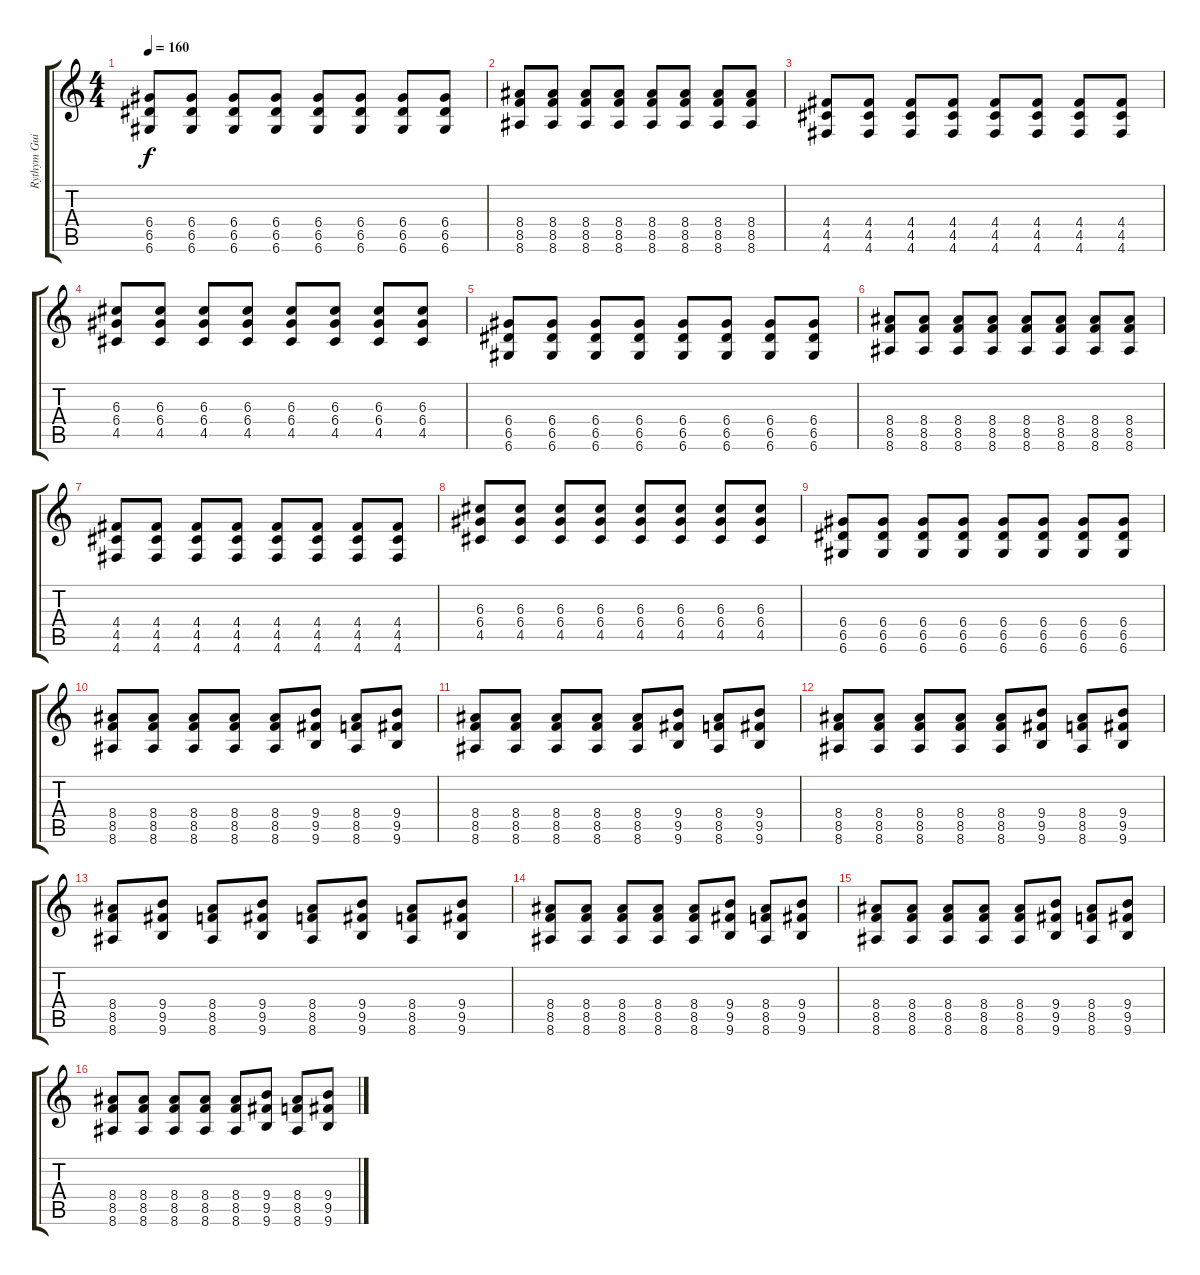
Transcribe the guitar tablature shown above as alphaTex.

\track ("Rythym Guitar" "Rythym Gui") {instrument distortionguitar}
\staff {score tabs}
\tuning (E4 B3 G3 D3 A2 D2) {hide}
\ts (4 4)
\tempo 160
\clef g2
\ks c
(6.4 6.5 6.6).8{dy f} (6.4 6.5 6.6).8 (6.4 6.5 6.6).8 (6.4 6.5 6.6).8 (6.4 6.5 6.6).8 (6.4 6.5 6.6).8 (6.4 6.5 6.6).8 (6.4 6.5 6.6).8 |
(8.4 8.5 8.6).8 (8.4 8.5 8.6).8 (8.4 8.5 8.6).8 (8.4 8.5 8.6).8 (8.4 8.5 8.6).8 (8.4 8.5 8.6).8 (8.4 8.5 8.6).8 (8.4 8.5 8.6).8 |
(4.4 4.5 4.6).8 (4.4 4.5 4.6).8 (4.4 4.5 4.6).8 (4.4 4.5 4.6).8 (4.4 4.5 4.6).8 (4.4 4.5 4.6).8 (4.4 4.5 4.6).8 (4.4 4.5 4.6).8 |
(6.3 6.4 4.5).8 (6.3 6.4 4.5).8 (6.3 6.4 4.5).8 (6.3 6.4 4.5).8 (6.3 6.4 4.5).8 (6.3 6.4 4.5).8 (6.3 6.4 4.5).8 (6.3 6.4 4.5).8 |
(6.4 6.5 6.6).8 (6.4 6.5 6.6).8 (6.4 6.5 6.6).8 (6.4 6.5 6.6).8 (6.4 6.5 6.6).8 (6.4 6.5 6.6).8 (6.4 6.5 6.6).8 (6.4 6.5 6.6).8 |
(8.4 8.5 8.6).8 (8.4 8.5 8.6).8 (8.4 8.5 8.6).8 (8.4 8.5 8.6).8 (8.4 8.5 8.6).8 (8.4 8.5 8.6).8 (8.4 8.5 8.6).8 (8.4 8.5 8.6).8 |
(4.4 4.5 4.6).8 (4.4 4.5 4.6).8 (4.4 4.5 4.6).8 (4.4 4.5 4.6).8 (4.4 4.5 4.6).8 (4.4 4.5 4.6).8 (4.4 4.5 4.6).8 (4.4 4.5 4.6).8 |
(6.3 6.4 4.5).8 (6.3 6.4 4.5).8 (6.3 6.4 4.5).8 (6.3 6.4 4.5).8 (6.3 6.4 4.5).8 (6.3 6.4 4.5).8 (6.3 6.4 4.5).8 (6.3 6.4 4.5).8 |
(6.4 6.5 6.6).8 (6.4 6.5 6.6).8 (6.4 6.5 6.6).8 (6.4 6.5 6.6).8 (6.4 6.5 6.6).8 (6.4 6.5 6.6).8 (6.4 6.5 6.6).8 (6.4 6.5 6.6).8 |
(8.4 8.5 8.6).8{balance 8} (8.4 8.5 8.6).8 (8.4 8.5 8.6).8 (8.4 8.5 8.6).8 (8.4 8.5 8.6).8 (9.4 9.5 9.6).8 (8.4 8.5 8.6).8 (9.4 9.5 9.6).8 |
(8.4 8.5 8.6).8{balance 8} (8.4 8.5 8.6).8 (8.4 8.5 8.6).8 (8.4 8.5 8.6).8 (8.4 8.5 8.6).8 (9.4 9.5 9.6).8 (8.4 8.5 8.6).8 (9.4 9.5 9.6).8 |
(8.4 8.5 8.6).8{balance 8} (8.4 8.5 8.6).8 (8.4 8.5 8.6).8 (8.4 8.5 8.6).8 (8.4 8.5 8.6).8 (9.4 9.5 9.6).8 (8.4 8.5 8.6).8 (9.4 9.5 9.6).8 |
(8.4 8.5 8.6).8 (9.4 9.5 9.6).8 (8.4 8.5 8.6).8 (9.4 9.5 9.6).8 (8.4 8.5 8.6).8 (9.4 9.5 9.6).8 (8.4 8.5 8.6).8 (9.4 9.5 9.6).8 |
(8.4 8.5 8.6).8{balance 8} (8.4 8.5 8.6).8 (8.4 8.5 8.6).8 (8.4 8.5 8.6).8 (8.4 8.5 8.6).8 (9.4 9.5 9.6).8 (8.4 8.5 8.6).8 (9.4 9.5 9.6).8 |
(8.4 8.5 8.6).8{balance 8} (8.4 8.5 8.6).8 (8.4 8.5 8.6).8 (8.4 8.5 8.6).8 (8.4 8.5 8.6).8 (9.4 9.5 9.6).8 (8.4 8.5 8.6).8 (9.4 9.5 9.6).8 |
(8.4 8.5 8.6).8{balance 8} (8.4 8.5 8.6).8 (8.4 8.5 8.6).8 (8.4 8.5 8.6).8 (8.4 8.5 8.6).8 (9.4 9.5 9.6).8 (8.4 8.5 8.6).8 (9.4 9.5 9.6).8
